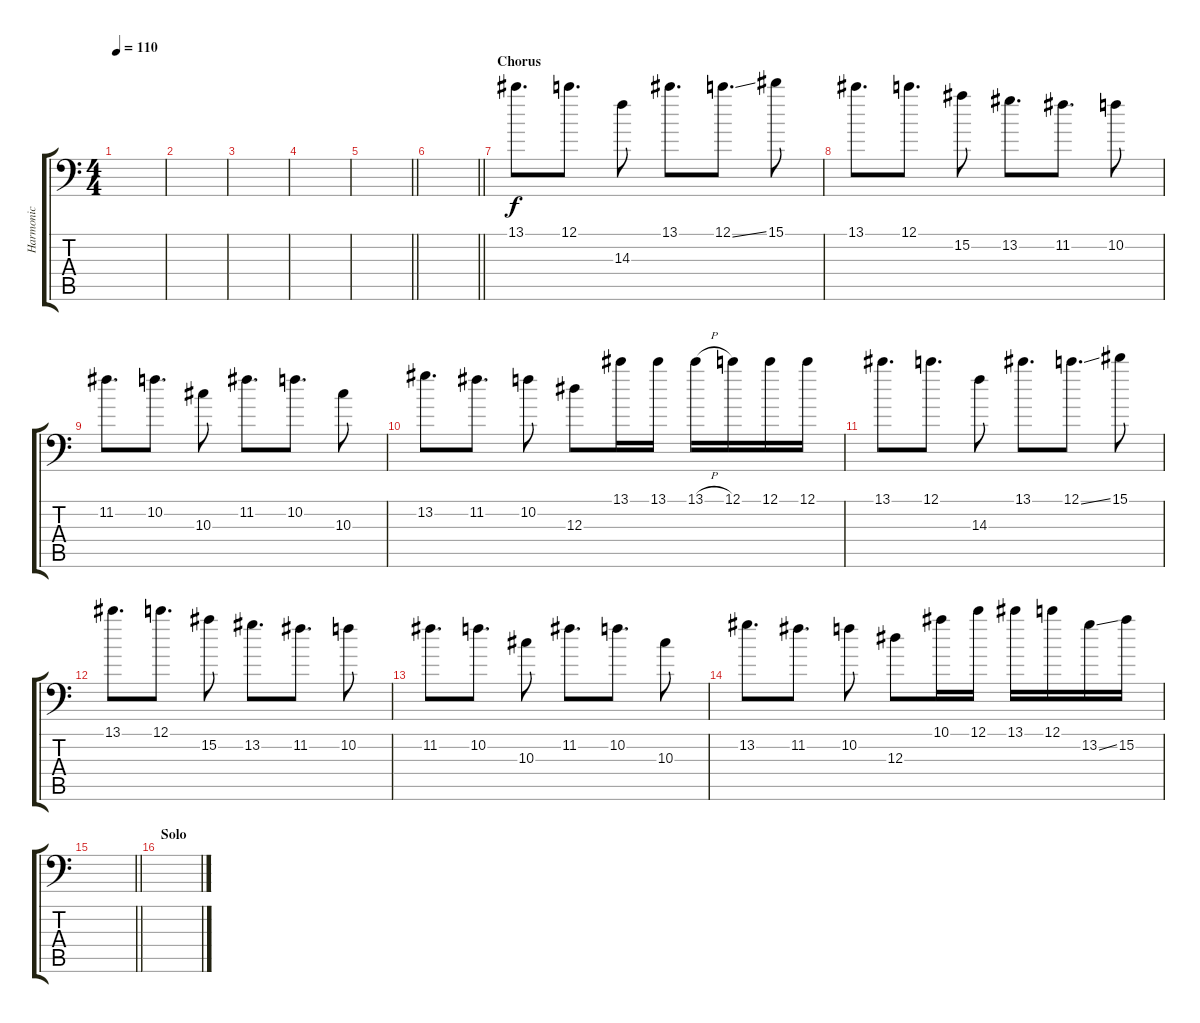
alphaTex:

\track ("Harmonic" "Harmonic") {instrument distortionguitar}
\staff {score tabs}
\tuning (C4 G3 Eb3 Bb2 F2 Bb1) {hide}
\ts (4 4)
\tempo 110
\clef f4
\ks c
|
|
|
|
\barLineRight lightlight
|
\barLineRight lightlight
|
\section ("" "Chorus")
13.1.8{d} 12.1.8{d} 14.3.8 13.1.8{d} 12.1{ss}.8{d} 15.1.8 |
13.1.8{d} 12.1.8{d} 15.2.8 13.2.8{d} 11.2.8{d} 10.2.8 |
11.2.8{d} 10.2.8{d} 10.3.8 11.2.8{d} 10.2.8{d} 10.3.8 |
13.2.8{d} 11.2.8{d} 10.2.8 12.3.8 13.1.16 13.1.16 13.1{h}.16 12.1.16 12.1.16 12.1.16 |
13.1.8{d} 12.1.8{d} 14.3.8 13.1.8{d} 12.1{ss}.8{d} 15.1.8 |
13.1.8{d} 12.1.8{d} 15.2.8 13.2.8{d} 11.2.8{d} 10.2.8 |
11.2.8{d} 10.2.8{d} 10.3.8 11.2.8{d} 10.2.8{d} 10.3.8 |
13.2.8{d} 11.2.8{d} 10.2.8 12.3.8 10.1.16 12.1.16 13.1.16 12.1.16 13.2{ss}.16 15.2.16 |
\barLineRight lightlight
|
\section ("" "Solo")
